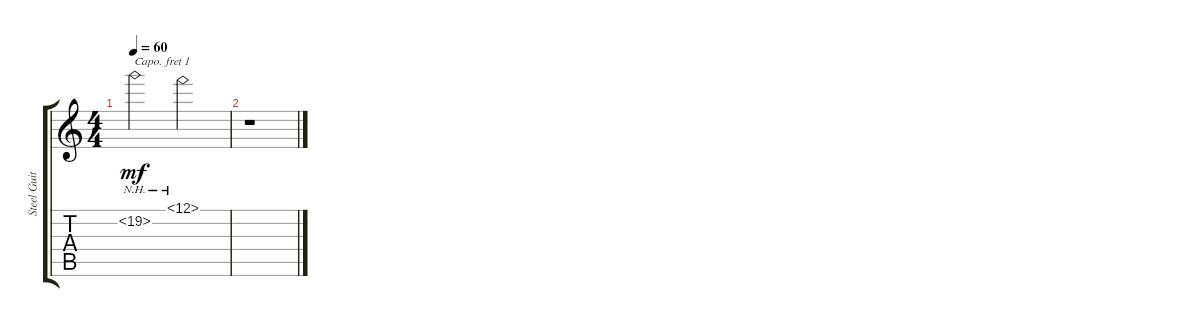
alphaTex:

\track ("Steel Guitar" "Steel Guit") {instrument acousticguitarsteel}
\staff {score tabs}
\capo 1
\tuning (E4 B3 E3 Db3 A2 E2) {hide}
\ts (4 4)
\tempo 60
\clef g2
\ks c
19.2{nh}.2{dy mf} 12.1{nh}.2 |
r.1
